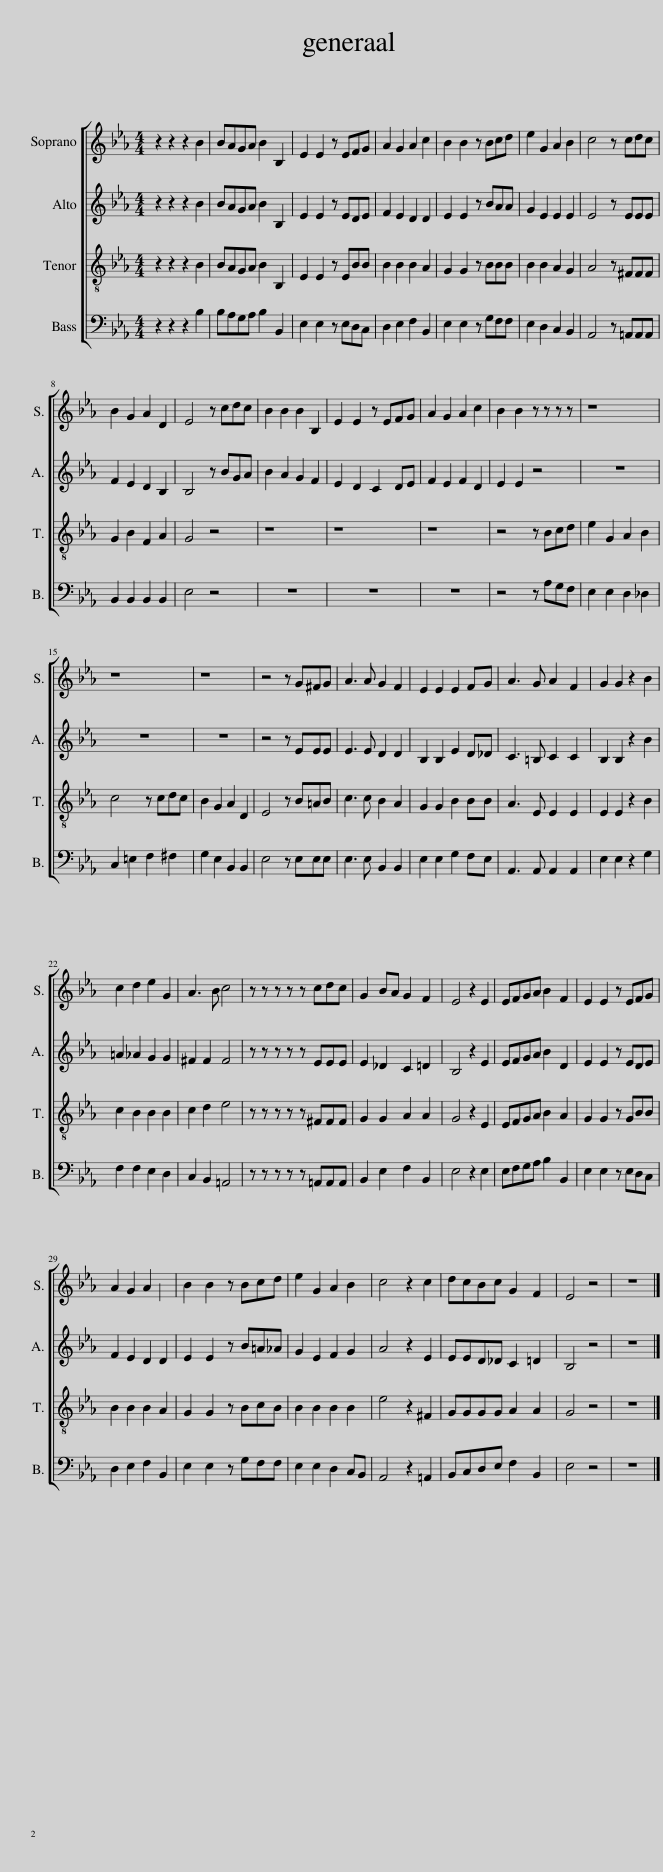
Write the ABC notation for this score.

X:1
%%score [ 1 2 3 4 ]
L:1/8
M:4/4
I:linebreak $
K:Eb
V:1 treble
V:2 treble
V:3 treble-8
V:4 bass
V:1
 z2 z2 z2 B2 | BAGA B2 B,2 | E2 E2 z EFG | A2 G2 A2 c2 | B2 B2 z Bcd | %5
 e2 G2 A2 B2 | c4 z cdc |$ B2 G2 A2 D2 | E4 z cdc | B2 B2 B2 B,2 | %10
 E2 E2 z EFG | A2 G2 A2 c2 | B2 B2 z z z z | z8 |$ z8 | %15
 z8 | z4 z G^FG | A3 A G2 F2 | E2 E2 E2 FG | A3 G A2 F2 | %20
 G2 G2 z2 B2 |$ c2 d2 e2 G2 | A3 B c4 | z z z z z cdc | G2 BA G2 F2 | %25
 E4 z2 E2 | EFGA B2 F2 | E2 E2 z EFG |$ A2 G2 A2 x2 | B2 B2 z Bcd | %30
 e2 G2 A2 B2 | c4 z2 c2 | dcBc G2 F2 | E4 z4 | z8 |] %35
V:2
 z2 z2 z2 B2 | BAGA B2 B,2 | E2 E2 z EDE | F2 E2 D2 D2 | E2 E2 z BAA | %5
 G2 E2 E2 E2 | E4 z EEE |$ F2 E2 D2 B,2 | B,4 z BGA | B2 A2 G2 F2 | %10
 E2 D2 C2 DE | F2 E2 F2 D2 | E2 E2 z4 | z8 |$ z8 | %15
 z8 | z4 z EEE | E3 E D2 D2 | B,2 B,2 E2 D_D | C3 =B, C2 C2 | %20
 B,2 B,2 z2 B2 |$ =A2 _A2 G2 G2 | ^F2 F2 F4 | z z z z z EEE | E2 _D2 C2 =D2 | %25
 B,4 z2 E2 | EFGA B2 D2 | E2 E2 z EDE |$ F2 E2 D2 D2 | E2 E2 z B=A_A | %30
 G2 E2 F2 G2 | A4 z2 E2 | EED_D C2 =D2 | B,4 z4 | z8 |] %35
V:3
 z2 z2 z2 B2 | BAGA B2 B,2 | E2 E2 z EBB | B2 B2 B2 A2 | G2 G2 z BBB | %5
 B2 B2 A2 G2 | A4 z ^FFF |$ G2 B2 F2 A2 | G4 z4 | z8 | %10
 z8 | z8 | z4 z Bcd | e2 G2 A2 B2 |$ c4 z cdc | %15
 B2 G2 A2 D2 | E4 z B=AB | c3 c B2 A2 | G2 G2 B2 BB | A3 E E2 E2 | %20
 E2 E2 z2 B2 |$ c2 B2 B2 B2 | c2 d2 e4 | z z z z z ^FFF | G2 G2 A2 A2 | %25
 G4 z2 E2 | EFGA B2 A2 | G2 G2 z GBB |$ B2 B2 B2 A2 | G2 G2 z BcB | %30
 B2 B2 B2 B2 | e4 z2 ^F2 | GGGG A2 A2 | G4 z4 | z8 |] %35
V:4
 z2 z2 z2 B,2 | B,A,G,A, B,2 B,,2 | E,2 E,2 z E,D,C, | D,2 E,2 F,2 B,,2 | E,2 E,2 z G,F,F, | %5
 E,2 D,2 C,2 B,,2 | A,,4 z =A,,A,,A,, |$ B,,2 B,,2 B,,2 B,,2 | E,4 z4 | z8 | %10
 z8 | z8 | z4 z A,G,F, | E,2 E,2 D,2 _D,2 |$ C,2 =E,2 F,2 ^F,2 | %15
 G,2 E,2 B,,2 B,,2 | E,4 z E,E,E, | E,3 E, B,,2 B,,2 | E,2 E,2 G,2 F,E, | A,,3 A,, A,,2 A,,2 | %20
 E,2 E,2 z2 G,2 |$ F,2 F,2 E,2 D,2 | C,2 B,,2 =A,,4 | z z z z z =A,,A,,A,, | B,,2 E,2 F,2 B,,2 | %25
 E,4 z2 E,2 | E,F,G,A, B,2 B,,2 | E,2 E,2 z E,D,C, |$ D,2 E,2 F,2 B,,2 | E,2 E,2 z G,F,F, | %30
 E,2 E,2 D,2 C,B,, | A,,4 z2 =A,,2 | B,,C,D,E, F,2 B,,2 | E,4 z4 | z8 |] %35
